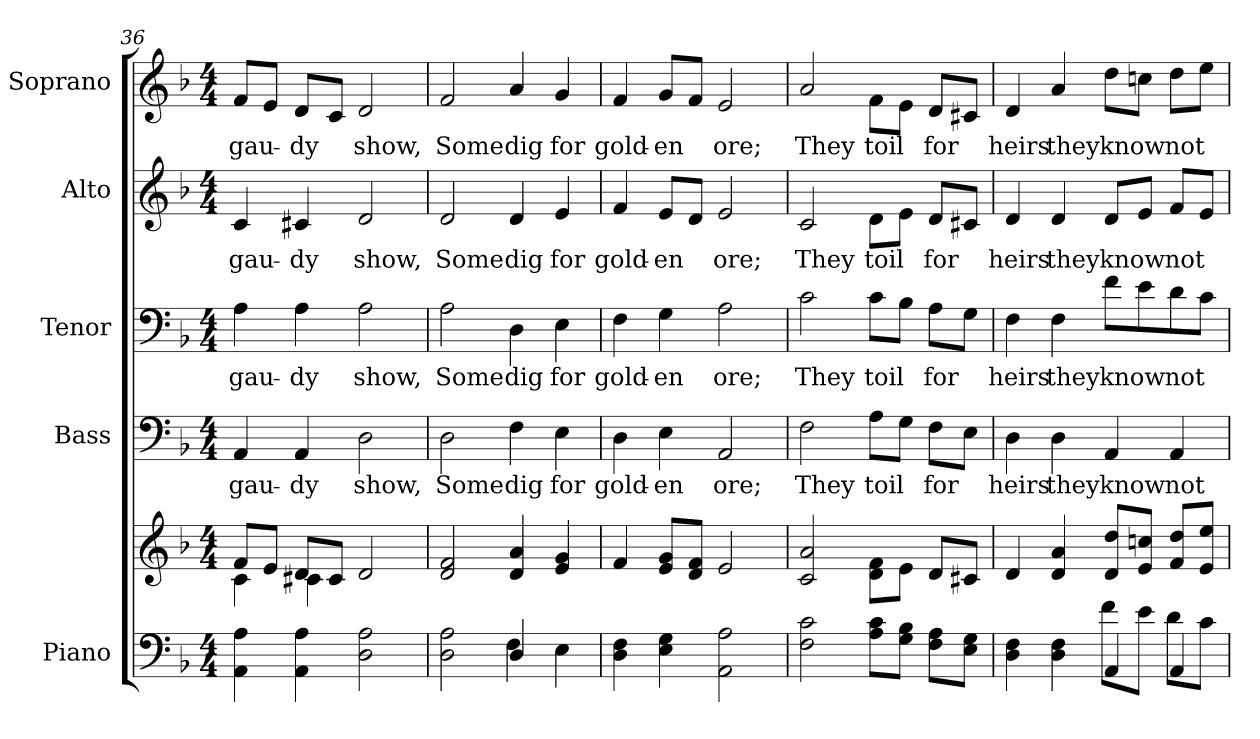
**kern	**kern	**kern	**text	**kern	**text	**kern	**text	**kern	**text
*part5	*part5	*part4	*part4	*part3	*part3	*part2	*part2	*part1	*part1
*staff6	*staff5	*staff4	*staff4	*staff3	*staff3	*staff2	*staff2	*staff1	*staff1
*I"Piano	*	*I"Bass	*	*I"Tenor	*	*I"Alto	*	*I"Soprano	*
*I'Pno.	*	*I'B.	*	*I'T.	*	*I'A.	*	*I'S.	*
*clefF4	*clefG2	*clefF4	*	*clefF4	*	*clefG2	*	*clefG2	*
*k[b-]	*k[b-]	*k[b-]	*	*k[b-]	*	*k[b-]	*	*k[b-]	*
*F:	*F:	*F:	*	*F:	*	*F:	*	*F:	*
*M4/4	*M4/4	*M4/4	*	*M4/4	*	*M4/4	*	*M4/4	*
=36	=36	=36	=36	=36	=36	=36	=36	=36	=36
*	*^	*	*	*	*	*	*	*	*
!	!	!	!	!LO:LY:b:color=#000000	!	!	!	!	!	!
!	!	!	!	!	!	!LO:LY:b:color=#000000	!	!	!	!
!	!	!	!	!	!	!	!	!LO:LY:b:color=#000000	!	!
!	!	!	!	!	!	!	!	!	!	!LO:LY:b:color=#000000
4AAi\ 4Ai	8fi/L	4ci\	4AAi/	gau-	4Ai\	gau-	4ci/	gau-	8fi/L	gau-
.	8ei/J	.	.	.	.	.	.	.	8ei/J	.
!	!	!	!	!LO:LY:b:color=#000000	!	!	!	!	!	!
!	!	!	!	!	!	!LO:LY:b:color=#000000	!	!	!	!
!	!	!	!	!	!	!	!	!LO:LY:b:color=#000000	!	!
!	!	!	!	!	!	!	!	!	!	!LO:LY:b:color=#000000
4AAi\ 4Ai	8di/L	4c#Xi\	4AAi/	-dy	4Ai\	-dy	4c#Xi/	-dy	8di/L	-dy
.	8c#i/J	.	.	.	.	.	.	.	8ci/J	.
!	!	!	!	!LO:LY:b:color=#000000	!	!	!	!	!	!
!	!	!	!	!	!	!LO:LY:b:color=#000000	!	!	!	!
!	!	!	!	!	!	!	!	!LO:LY:b:color=#000000	!	!
!	!	!	!	!	!	!	!	!	!	!LO:LY:b:color=#000000
2Di\ 2Ai	2di/	2ryy	2Di\	show,	2Ai\	show,	2di/	show,	2di/	show,
*	*v	*v	*	*	*	*	*	*	*	*
!!LO:PB:g=z
=37	=37	=37	=37	=37	=37	=37	=37	=37	=37
*^	*	*	*	*	*	*	*	*	*
*	*	*^	*	*	*	*	*	*	*	*
!	!	!	!	!	!LO:LY:b:color=#000000	!	!	!	!	!	!
*	*	*v	*v	*	*	*	*	*	*	*	*
*	*	*^	*	*	*	*	*	*	*	*
!	!	!	!	!	!	!	!LO:LY:b:color=#000000	!	!	!	!
*	*	*v	*v	*	*	*	*	*	*	*	*
*	*	*^	*	*	*	*	*	*	*	*
!	!	!	!	!	!	!	!	!	!LO:LY:b:color=#000000	!	!
*	*	*v	*v	*	*	*	*	*	*	*	*
*	*	*^	*	*	*	*	*	*	*	*
!	!	!	!	!	!	!	!	!	!	!	!LO:LY:b:color=#000000
*	*	*v	*v	*	*	*	*	*	*	*	*
2Di\ 2Ai	2ryy	2di/ 2fi	2Di\	Some	2Ai\	Some	2di/	Some	2fi/	Some
!	!	!	!	!LO:LY:b:color=#000000	!	!	!	!	!	!
!	!	!	!	!	!	!LO:LY:b:color=#000000	!	!	!	!
!	!	!	!	!	!	!	!	!LO:LY:b:color=#000000	!	!
!	!	!	!	!	!	!	!	!	!	!LO:LY:b:color=#000000
4Di/	4Fi\	4di/ 4ai	4Fi\	dig	4Di\	dig	4di/	dig	4ai/	dig
!	!	!	!	!LO:LY:b:color=#000000	!	!	!	!	!	!
!	!	!	!	!	!	!LO:LY:b:color=#000000	!	!	!	!
!	!	!	!	!	!	!	!	!LO:LY:b:color=#000000	!	!
!	!	!	!	!	!	!	!	!	!	!LO:LY:b:color=#000000
4Ei\	4ryy	4ei/ 4gi	4Ei\	for	4Ei\	for	4ei/	for	4gi/	for
*v	*v	*	*	*	*	*	*	*	*	*
=38	=38	=38	=38	=38	=38	=38	=38	=38	=38
*^	*	*	*	*	*	*	*	*	*
!	!	!	!	!LO:LY:b:color=#000000	!	!	!	!	!	!
*v	*v	*	*	*	*	*	*	*	*	*
*^	*	*	*	*	*	*	*	*	*
!	!	!	!	!	!	!LO:LY:b:color=#000000	!	!	!	!
*v	*v	*	*	*	*	*	*	*	*	*
*^	*	*	*	*	*	*	*	*	*
!	!	!	!	!	!	!	!	!LO:LY:b:color=#000000	!	!
*v	*v	*	*	*	*	*	*	*	*	*
*^	*	*	*	*	*	*	*	*	*
!	!	!	!	!	!	!	!	!	!	!LO:LY:b:color=#000000
*v	*v	*	*	*	*	*	*	*	*	*
4Di\ 4Fi	4fi/	4Di\	gold-	4Fi\	gold-	4fi/	gold-	4fi/	gold-
!	!	!	!LO:LY:b:color=#000000	!	!	!	!	!	!
!	!	!	!	!	!LO:LY:b:color=#000000	!	!	!	!
!	!	!	!	!	!	!	!LO:LY:b:color=#000000	!	!
!	!	!	!	!	!	!	!	!	!LO:LY:b:color=#000000
4Ei\ 4Gi	8ei/ 8giL	4Ei\	-en	4Gi\	-en	8ei/L	-en	8gi/L	-en
.	8di/ 8fiJ	.	.	.	.	8di/J	.	8fi/J	.
!	!	!	!LO:LY:b:color=#000000	!	!	!	!	!	!
!	!	!	!	!	!LO:LY:b:color=#000000	!	!	!	!
!	!	!	!	!	!	!	!LO:LY:b:color=#000000	!	!
!	!	!	!	!	!	!	!	!	!LO:LY:b:color=#000000
2AAi\ 2Ai	2ei/	2AAi/	ore;	2Ai\	ore;	2ei/	ore;	2ei/	ore;
=39	=39	=39	=39	=39	=39	=39	=39	=39	=39
!	!	!	!LO:LY:b:color=#000000	!	!	!	!	!	!
!	!	!	!	!	!LO:LY:b:color=#000000	!	!	!	!
!	!	!	!	!	!	!	!LO:LY:b:color=#000000	!	!
!	!	!	!	!	!	!	!	!	!LO:LY:b:color=#000000
2Fi\ 2ci	2ci/ 2ai	2Fi\	They	2ci\	They	2ci/	They	2ai/	They
!	!	!	!LO:LY:b:color=#000000	!	!	!	!	!	!
!	!	!	!	!	!LO:LY:b:color=#000000	!	!	!	!
!	!	!	!	!	!	!	!LO:LY:b:color=#000000	!	!
!	!	!	!	!	!	!	!	!	!LO:LY:b:color=#000000
8Ai\ 8ciL	8di\ 8fiL	8Ai\L	toil	8ci\L	toil	8di\L	toil	8fi\L	toil
8Gi\ 8B-iJ	8ei\J	8Gi\J	.	8B-i\J	.	8ei\J	.	8ei\J	.
!	!	!	!LO:LY:b:color=#000000	!	!	!	!	!	!
!	!	!	!	!	!LO:LY:b:color=#000000	!	!	!	!
!	!	!	!	!	!	!	!LO:LY:b:color=#000000	!	!
!	!	!	!	!	!	!	!	!	!LO:LY:b:color=#000000
8Fi\ 8AiL	8di/L	8Fi\L	for	8Ai\L	for	8di/L	for	8di/L	for
8Ei\ 8GiJ	8c#Xi/J	8Ei\J	.	8Gi\J	.	8c#Xi/J	.	8c#Xi/J	.
=40	=40	=40	=40	=40	=40	=40	=40	=40	=40
*^	*	*	*	*	*	*	*	*	*
!	!	!	!	!LO:LY:b:color=#000000	!	!	!	!	!	!
!	!	!	!	!	!	!LO:LY:b:color=#000000	!	!	!	!
!	!	!	!	!	!	!	!	!LO:LY:b:color=#000000	!	!
!	!	!	!	!	!	!	!	!	!	!LO:LY:b:color=#000000
4Di\ 4Fi	2ryy	4di/	4Di\	heirs	4Fi\	heirs	4di/	heirs	4di/	heirs
!	!	!	!	!LO:LY:b:color=#000000	!	!	!	!	!	!
!	!	!	!	!	!	!LO:LY:b:color=#000000	!	!	!	!
!	!	!	!	!	!	!	!	!LO:LY:b:color=#000000	!	!
!	!	!	!	!	!	!	!	!	!	!LO:LY:b:color=#000000
4Di\ 4Fi	.	4di/ 4ai	4Di\	they	4Fi\	they	4di/	they	4ai/	they
!	!	!	!	!LO:LY:b:color=#000000	!	!	!	!	!	!
!	!	!	!	!	!	!LO:LY:b:color=#000000	!	!	!	!
!	!	!	!	!	!	!	!	!LO:LY:b:color=#000000	!	!
!	!	!	!	!	!	!	!	!	!	!LO:LY:b:color=#000000
4AAi/	8fi\L	8di/ 8ddiL	4AAi/	know	8fi\L	know	8di/L	know	8ddi\L	know
.	8ei\J	8ei/ 8ccniJ	.	.	8ei\	.	8ei/J	.	8ccni\J	.
!	!	!	!	!LO:LY:b:color=#000000	!	!	!	!	!	!
!	!	!	!	!	!	!LO:LY:b:color=#000000	!	!	!	!
!	!	!	!	!	!	!	!	!LO:LY:b:color=#000000	!	!
!	!	!	!	!	!	!	!	!	!	!LO:LY:b:color=#000000
4AAi/	8di\L	8fi/ 8ddiL	4AAi/	not	8di\	not	8fi/L	not	8ddi\L	not
.	8ci\J	8ei/ 8eeiJ	.	.	8ci\J	.	8ei/J	.	8eei\J	.
*v	*v	*	*	*	*	*	*	*	*	*
=	=	=	=	=	=	=	=	=	=
*-	*-	*-	*-	*-	*-	*-	*-	*-	*-
